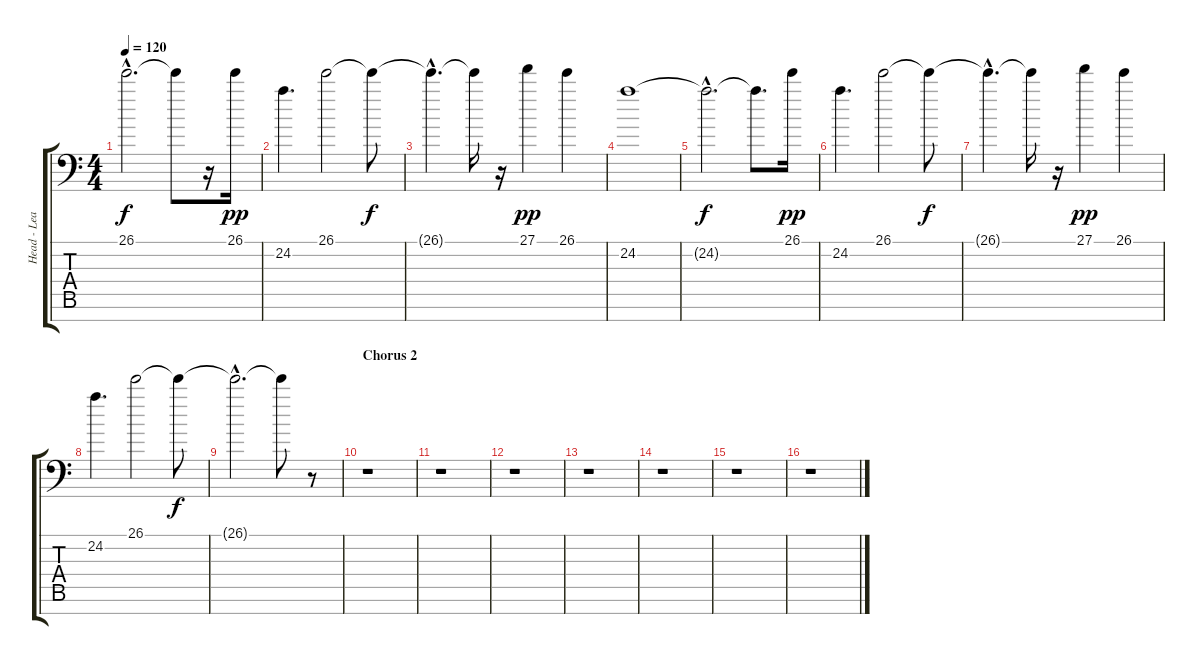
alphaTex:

\track ("Head - Lead Guitar 1" "Head - Lea") {instrument piccolo}
\staff {score tabs}
\tuning (D4 A3 F3 C3 G2 D2 A1) {hide}
\ts (4 4)
\tempo 120
\clef f4
\ks c
26.1{hac t}.2{d dy f} 26.1{t}.8 r.16 26.1.16{dy pp} |
24.2.4{d} 26.1.2 26.1{t}.8{dy f} |
26.1{hac t}.4{d} 26.1{t}.16 r.16 27.1.4{dy pp} 26.1.4 |
24.2.1 |
24.2{hac t}.2{d dy f} 24.2{t}.8{d} 26.1.16{dy pp} |
24.2.4{d} 26.1.2 26.1{t}.8{dy f} |
26.1{hac t}.4{d} 26.1{t}.16 r.16 27.1.4{dy pp} 26.1.4 |
24.2.4{d} 26.1.2 26.1{t}.8{dy f} |
26.1{hac t}.2{d} 26.1{t}.8 r.8 |
\section ("" "Chorus 2")
r.1 |
r.1 |
r.1 |
r.1 |
r.1 |
r.1 |
r.1
